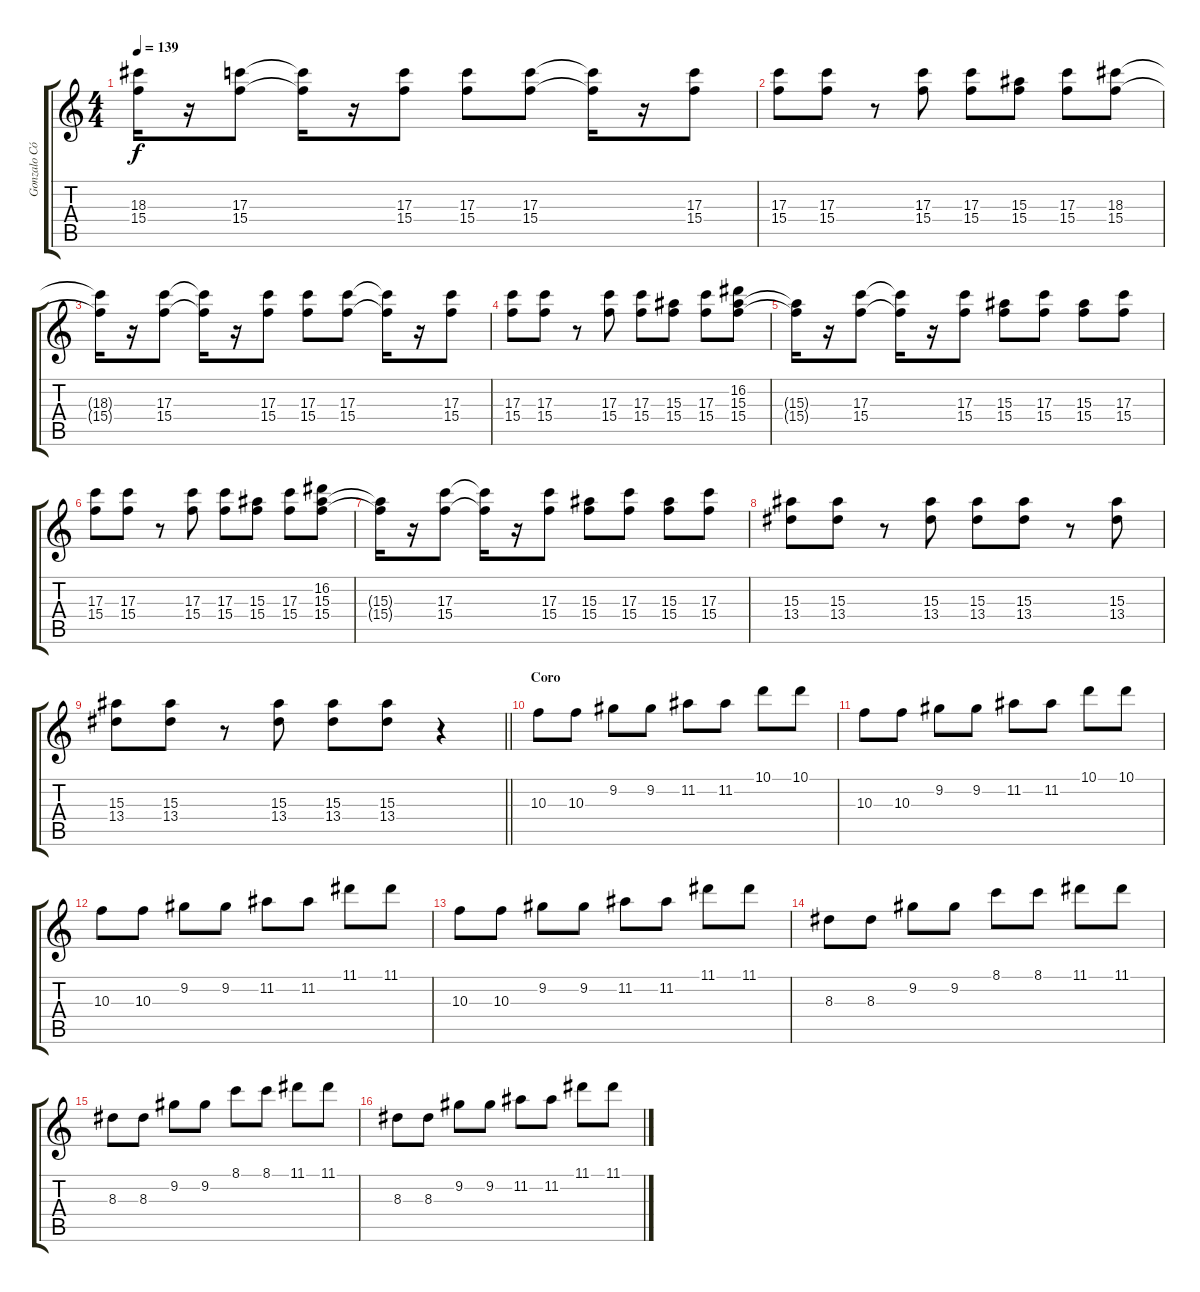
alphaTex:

\track ("Gonzalo Córdoba (Gtr)" "Gonzalo Có") {instrument overdrivenguitar}
\staff {score tabs}
\tuning (E4 B3 G3 D3 A2 E2) {hide}
\ts (4 4)
\tempo 139
\clef g2
\ks c
(18.3{t} 15.4{t}).16{dy f} r.16 (17.3 15.4).8 (17.3{t} 15.4{t}).16 r.16 (17.3 15.4).8 (17.3 15.4).8 (17.3 15.4).8 (17.3{t} 15.4{t}).16 r.16 (17.3 15.4).8 |
(17.3 15.4).8 (17.3 15.4).8 r.8 (17.3 15.4).8 (17.3 15.4).8 (15.3 15.4).8 (17.3 15.4).8 (18.3 15.4).8 |
(18.3{t} 15.4{t}).16 r.16 (17.3 15.4).8 (17.3{t} 15.4{t}).16 r.16 (17.3 15.4).8 (17.3 15.4).8 (17.3 15.4).8 (17.3{t} 15.4{t}).16 r.16 (17.3 15.4).8 |
(17.3 15.4).8 (17.3 15.4).8 r.8 (17.3 15.4).8 (17.3 15.4).8 (15.3 15.4).8 (17.3 15.4).8 (16.2 15.3 15.4).8 |
(15.3{t} 15.4{t}).16 r.16 (17.3 15.4).8 (17.3{t} 15.4{t}).16 r.16 (17.3 15.4).8 (15.3 15.4).8 (17.3 15.4).8 (15.3 15.4).8 (17.3 15.4).8 |
(17.3 15.4).8 (17.3 15.4).8 r.8 (17.3 15.4).8 (17.3 15.4).8 (15.3 15.4).8 (17.3 15.4).8 (16.2 15.3 15.4).8 |
(15.3{t} 15.4{t}).16 r.16 (17.3 15.4).8 (17.3{t} 15.4{t}).16 r.16 (17.3 15.4).8 (15.3 15.4).8 (17.3 15.4).8 (15.3 15.4).8 (17.3 15.4).8 |
(15.3 13.4).8 (15.3 13.4).8 r.8 (15.3 13.4).8 (15.3 13.4).8 (15.3 13.4).8 r.8 (15.3 13.4).8 |
\barLineRight lightlight
(15.3 13.4).8 (15.3 13.4).8 r.8 (15.3 13.4).8 (15.3 13.4).8 (15.3 13.4).8 r.4 |
\section ("" "Coro")
10.3.8{volume 14 instrument overdrivenguitar} 10.3.8 9.2.8 9.2.8 11.2.8 11.2.8 10.1.8 10.1.8 |
10.3.8 10.3.8 9.2.8 9.2.8 11.2.8 11.2.8 10.1.8 10.1.8 |
10.3.8 10.3.8 9.2.8 9.2.8 11.2.8 11.2.8 11.1.8 11.1.8 |
10.3.8 10.3.8 9.2.8 9.2.8 11.2.8 11.2.8 11.1.8 11.1.8 |
8.3.8 8.3.8 9.2.8 9.2.8 8.1.8 8.1.8 11.1.8 11.1.8 |
8.3.8 8.3.8 9.2.8 9.2.8 8.1.8 8.1.8 11.1.8 11.1.8 |
8.3.8 8.3.8 9.2.8 9.2.8 11.2.8 11.2.8 11.1.8 11.1.8
